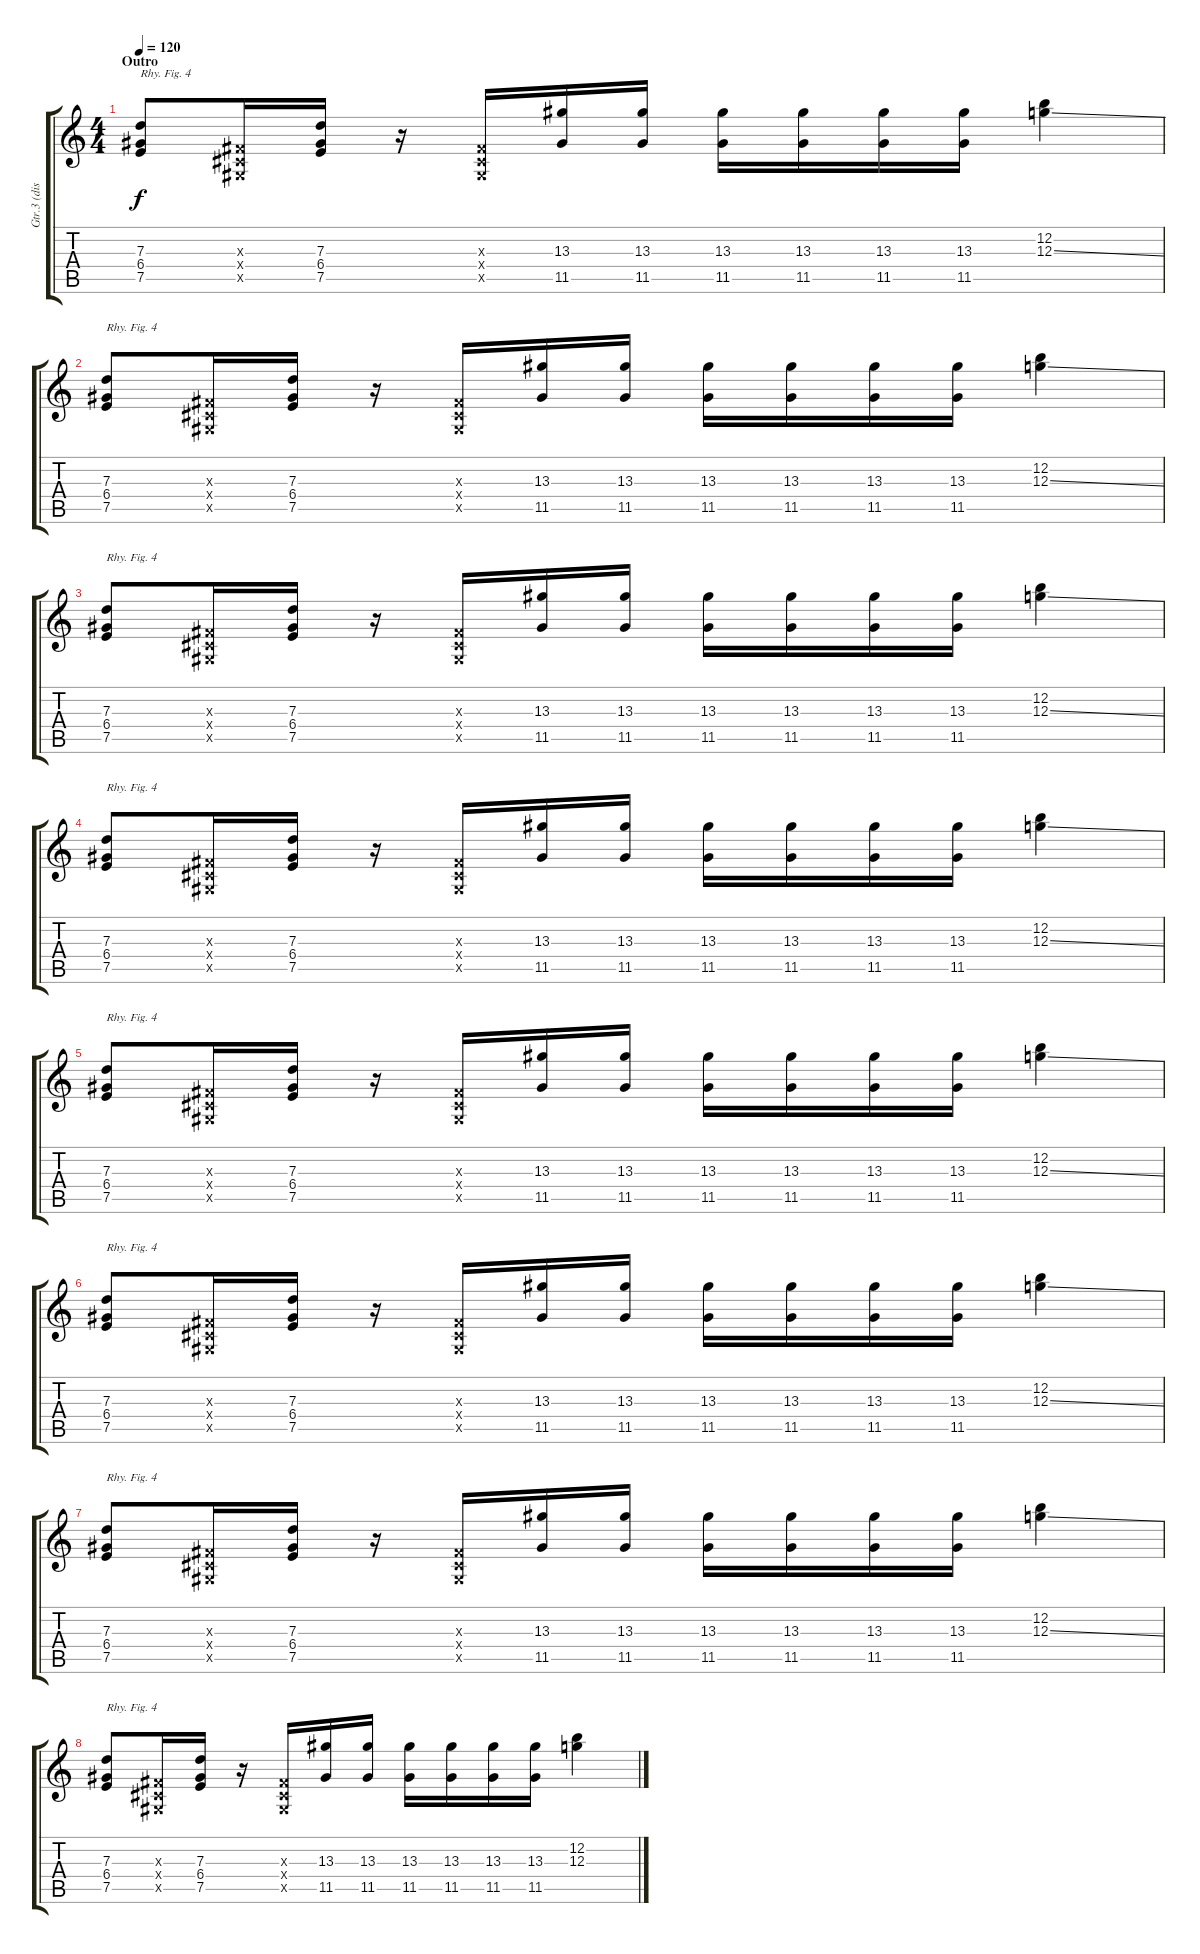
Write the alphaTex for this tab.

\track ("Gtr.3 (dist.)" "Gtr.3 (dis") {instrument overdrivenguitar}
\staff {score tabs}
\tuning (E4 B3 G3 D3 A2 E2) {hide}
\ts (4 4)
\section ("" "Outro")
\tempo 120
\clef g2
\ks c
(7.3 6.4 7.5).8{txt "Rhy. Fig. 4" dy f} (-1.3{x} -1.4{x} -1.5{x}).16 (7.3 6.4 7.5).16 r.16 (-1.3{x} -1.4{x} -1.5{x}).16 (13.3 11.5).16 (13.3 11.5).16 (13.3 11.5).16 (13.3 11.5).16 (13.3 11.5).16 (13.3 11.5).16 (12.2 12.3{ss}).4 |
(7.3 6.4 7.5).8{txt "Rhy. Fig. 4"} (-1.3{x} -1.4{x} -1.5{x}).16 (7.3 6.4 7.5).16 r.16 (-1.3{x} -1.4{x} -1.5{x}).16 (13.3 11.5).16 (13.3 11.5).16 (13.3 11.5).16 (13.3 11.5).16 (13.3 11.5).16 (13.3 11.5).16 (12.2 12.3{ss}).4 |
(7.3 6.4 7.5).8{txt "Rhy. Fig. 4"} (-1.3{x} -1.4{x} -1.5{x}).16 (7.3 6.4 7.5).16 r.16 (-1.3{x} -1.4{x} -1.5{x}).16 (13.3 11.5).16 (13.3 11.5).16 (13.3 11.5).16 (13.3 11.5).16 (13.3 11.5).16 (13.3 11.5).16 (12.2 12.3{ss}).4 |
(7.3 6.4 7.5).8{txt "Rhy. Fig. 4"} (-1.3{x} -1.4{x} -1.5{x}).16 (7.3 6.4 7.5).16 r.16 (-1.3{x} -1.4{x} -1.5{x}).16 (13.3 11.5).16 (13.3 11.5).16 (13.3 11.5).16 (13.3 11.5).16 (13.3 11.5).16 (13.3 11.5).16 (12.2 12.3{ss}).4 |
(7.3 6.4 7.5).8{txt "Rhy. Fig. 4"} (-1.3{x} -1.4{x} -1.5{x}).16 (7.3 6.4 7.5).16 r.16 (-1.3{x} -1.4{x} -1.5{x}).16 (13.3 11.5).16 (13.3 11.5).16 (13.3 11.5).16 (13.3 11.5).16 (13.3 11.5).16 (13.3 11.5).16 (12.2 12.3{ss}).4 |
(7.3 6.4 7.5).8{txt "Rhy. Fig. 4"} (-1.3{x} -1.4{x} -1.5{x}).16 (7.3 6.4 7.5).16 r.16 (-1.3{x} -1.4{x} -1.5{x}).16 (13.3 11.5).16 (13.3 11.5).16 (13.3 11.5).16 (13.3 11.5).16 (13.3 11.5).16 (13.3 11.5).16 (12.2 12.3{ss}).4 |
(7.3 6.4 7.5).8{txt "Rhy. Fig. 4"} (-1.3{x} -1.4{x} -1.5{x}).16 (7.3 6.4 7.5).16 r.16 (-1.3{x} -1.4{x} -1.5{x}).16 (13.3 11.5).16 (13.3 11.5).16 (13.3 11.5).16 (13.3 11.5).16 (13.3 11.5).16 (13.3 11.5).16 (12.2 12.3{ss}).4 |
(7.3 6.4 7.5).8{txt "Rhy. Fig. 4"} (-1.3{x} -1.4{x} -1.5{x}).16 (7.3 6.4 7.5).16 r.16 (-1.3{x} -1.4{x} -1.5{x}).16 (13.3 11.5).16 (13.3 11.5).16 (13.3 11.5).16 (13.3 11.5).16 (13.3 11.5).16 (13.3 11.5).16 (12.2 12.3{ss}).4
